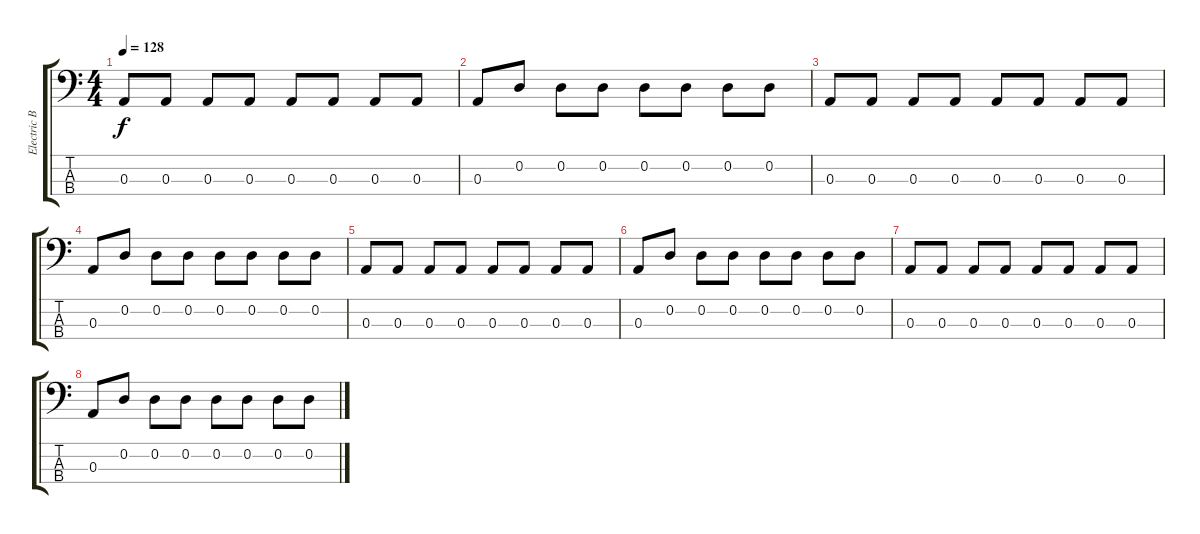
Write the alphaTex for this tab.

\track ("Electric Bass" "Electric B") {instrument electricbassfinger}
\staff {score tabs}
\tuning (G2 D2 A1 E1) {hide}
\ts (4 4)
\tempo 128
\clef f4
\ks c
0.3.8{dy f} 0.3.8 0.3.8 0.3.8 0.3.8 0.3.8 0.3.8 0.3.8 |
0.3.8 0.2.8 0.2.8 0.2.8 0.2.8 0.2.8 0.2.8 0.2.8 |
0.3.8 0.3.8 0.3.8 0.3.8 0.3.8 0.3.8 0.3.8 0.3.8 |
0.3.8 0.2.8 0.2.8 0.2.8 0.2.8 0.2.8 0.2.8 0.2.8 |
0.3.8 0.3.8 0.3.8 0.3.8 0.3.8 0.3.8 0.3.8 0.3.8 |
0.3.8 0.2.8 0.2.8 0.2.8 0.2.8 0.2.8 0.2.8 0.2.8 |
0.3.8 0.3.8 0.3.8 0.3.8 0.3.8 0.3.8 0.3.8 0.3.8 |
0.3.8 0.2.8 0.2.8 0.2.8 0.2.8 0.2.8 0.2.8 0.2.8
